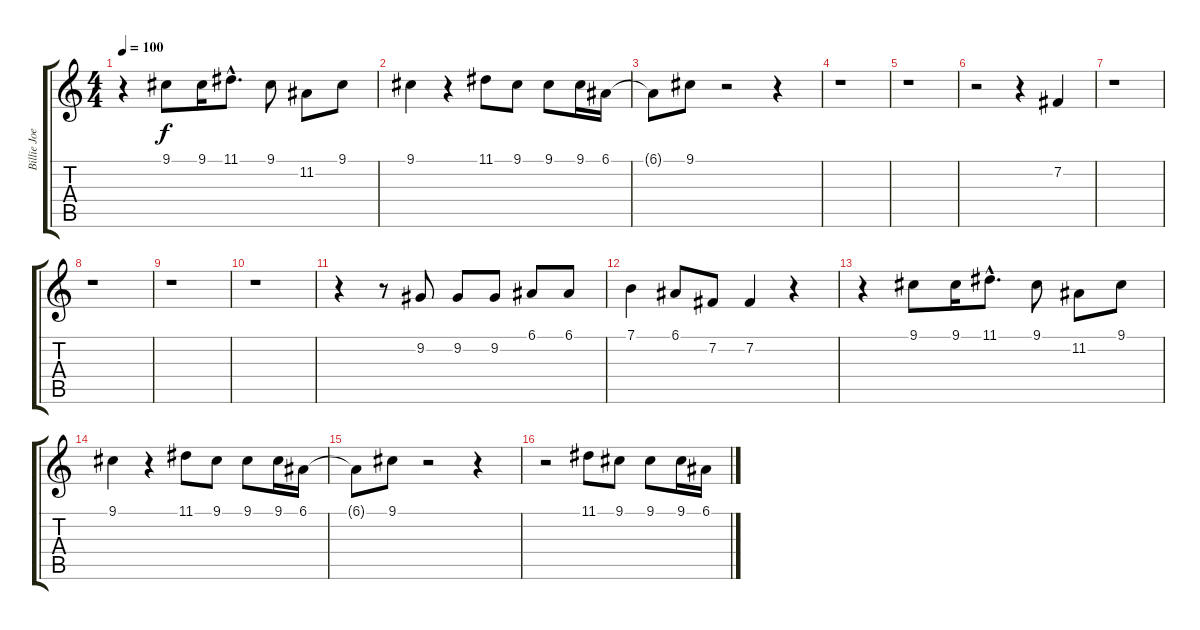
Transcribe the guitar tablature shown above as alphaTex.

\track ("Billie Joe Vocals Left" "Billie Joe") {instrument oboe}
\staff {score tabs}
\tuning (E4 B3 G3 D3 A2 E2) {hide}
\ts (4 4)
\tempo 100
\clef g2
\ks c
r.4{dy f} 9.1.8 9.1.16 11.1{hac}.8{d} 9.1.8 11.2.8 9.1.8 |
9.1.4 r.4 11.1.8 9.1.8 9.1.8 9.1.16 6.1.16 |
6.1{t}.8 9.1.8 r.2 r.4 |
r.1 |
r.1 |
r.2 r.4 7.2.4 |
r.1 |
r.1 |
r.1 |
r.1 |
r.4 r.8 9.2.8 9.2.8 9.2.8 6.1.8 6.1.8 |
7.1.4 6.1.8 7.2.8 7.2.4 r.4 |
r.4 9.1.8 9.1.16 11.1{hac}.8{d} 9.1.8 11.2.8 9.1.8 |
9.1.4 r.4 11.1.8 9.1.8 9.1.8 9.1.16 6.1.16 |
6.1{t}.8 9.1.8 r.2 r.4 |
r.2 11.1.8 9.1.8 9.1.8 9.1.16 6.1.16
